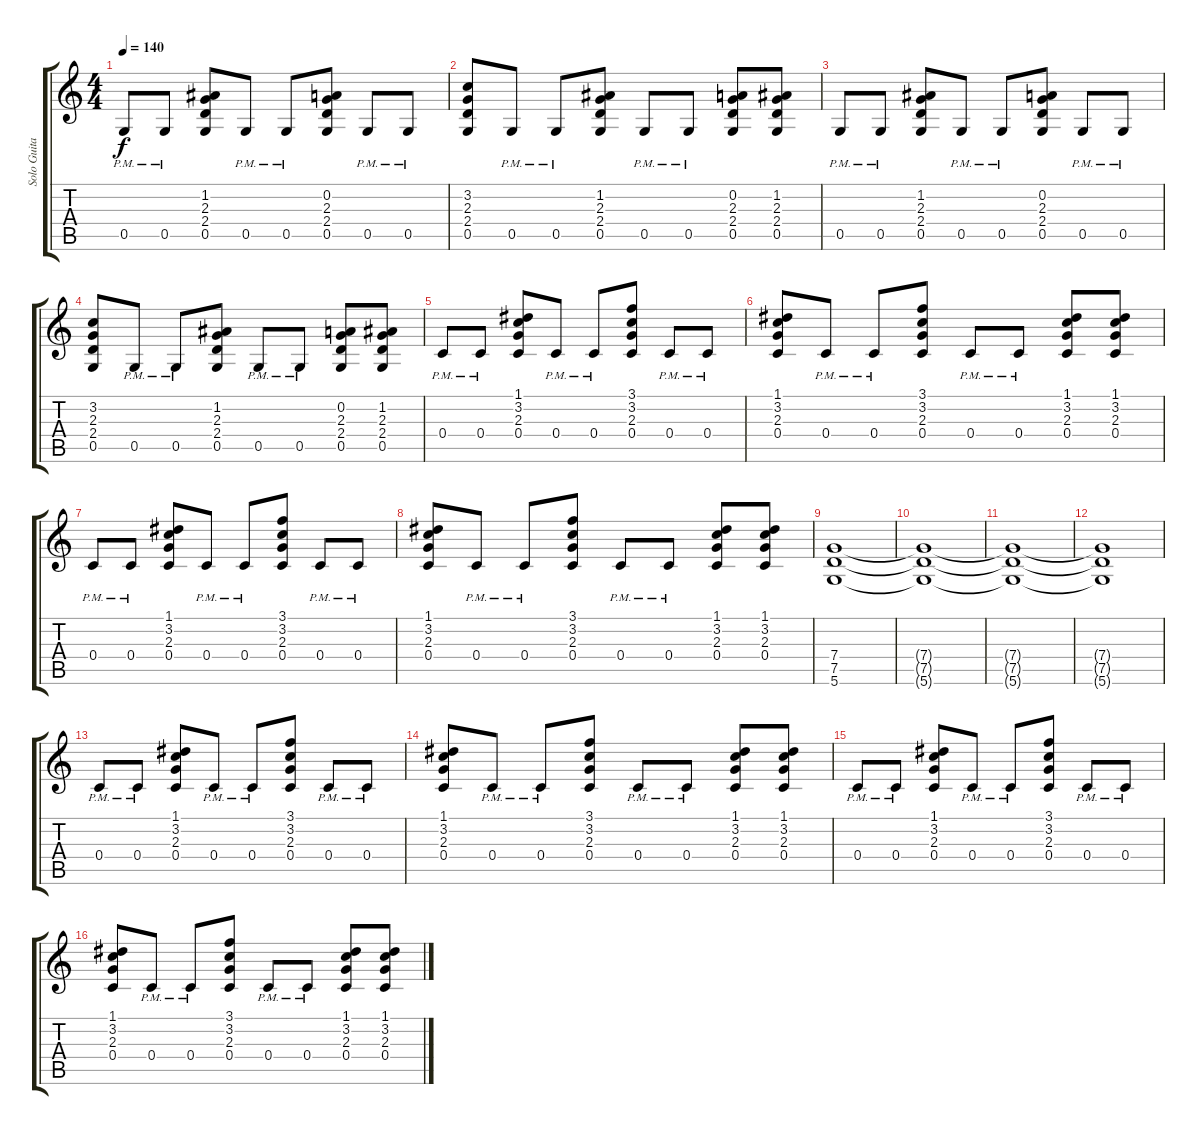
\track ("Solo Guitar" "Solo Guita") {instrument distortionguitar}
\staff {score tabs}
\tuning (D4 A3 F3 C3 G2 D2) {hide}
\ts (4 4)
\tempo 140
\clef g2
\ks c
0.5{pm}.8{dy f} 0.5{pm}.8 (1.2 2.3 2.4 0.5).8 0.5{pm}.8 0.5{pm}.8 (0.2 2.3 2.4 0.5).8 0.5{pm}.8 0.5{pm}.8 |
(3.2 2.3 2.4 0.5).8 0.5{pm}.8 0.5{pm}.8 (1.2 2.3 2.4 0.5).8 0.5{pm}.8 0.5{pm}.8 (0.2 2.3 2.4 0.5).8 (1.2 2.3 2.4 0.5).8 |
0.5{pm}.8 0.5{pm}.8 (1.2 2.3 2.4 0.5).8 0.5{pm}.8 0.5{pm}.8 (0.2 2.3 2.4 0.5).8 0.5{pm}.8 0.5{pm}.8 |
(3.2 2.3 2.4 0.5).8 0.5{pm}.8 0.5{pm}.8 (1.2 2.3 2.4 0.5).8 0.5{pm}.8 0.5{pm}.8 (0.2 2.3 2.4 0.5).8 (1.2 2.3 2.4 0.5).8 |
0.4{pm}.8 0.4{pm}.8 (1.1 3.2 2.3 0.4).8 0.4{pm}.8 0.4{pm}.8 (3.1 3.2 2.3 0.4).8 0.4{pm}.8 0.4{pm}.8 |
(1.1 3.2 2.3 0.4).8 0.4{pm}.8 0.4{pm}.8 (3.1 3.2 2.3 0.4).8 0.4{pm}.8 0.4{pm}.8 (1.1 3.2 2.3 0.4).8 (1.1 3.2 2.3 0.4).8 |
0.4{pm}.8 0.4{pm}.8 (1.1 3.2 2.3 0.4).8 0.4{pm}.8 0.4{pm}.8 (3.1 3.2 2.3 0.4).8 0.4{pm}.8 0.4{pm}.8 |
(1.1 3.2 2.3 0.4).8 0.4{pm}.8 0.4{pm}.8 (3.1 3.2 2.3 0.4).8 0.4{pm}.8 0.4{pm}.8 (1.1 3.2 2.3 0.4).8 (1.1 3.2 2.3 0.4).8 |
(7.4 7.5 5.6).1 |
(7.4{t} 7.5{t} 5.6{t}).1 |
(7.4{t} 7.5{t} 5.6{t}).1 |
(7.4{t} 7.5{t} 5.6{t}).1 |
0.4{pm}.8 0.4{pm}.8 (1.1 3.2 2.3 0.4).8 0.4{pm}.8 0.4{pm}.8 (3.1 3.2 2.3 0.4).8 0.4{pm}.8 0.4{pm}.8 |
(1.1 3.2 2.3 0.4).8 0.4{pm}.8 0.4{pm}.8 (3.1 3.2 2.3 0.4).8 0.4{pm}.8 0.4{pm}.8 (1.1 3.2 2.3 0.4).8 (1.1 3.2 2.3 0.4).8 |
0.4{pm}.8 0.4{pm}.8 (1.1 3.2 2.3 0.4).8 0.4{pm}.8 0.4{pm}.8 (3.1 3.2 2.3 0.4).8 0.4{pm}.8 0.4{pm}.8 |
(1.1 3.2 2.3 0.4).8 0.4{pm}.8 0.4{pm}.8 (3.1 3.2 2.3 0.4).8 0.4{pm}.8 0.4{pm}.8 (1.1 3.2 2.3 0.4).8 (1.1 3.2 2.3 0.4).8
